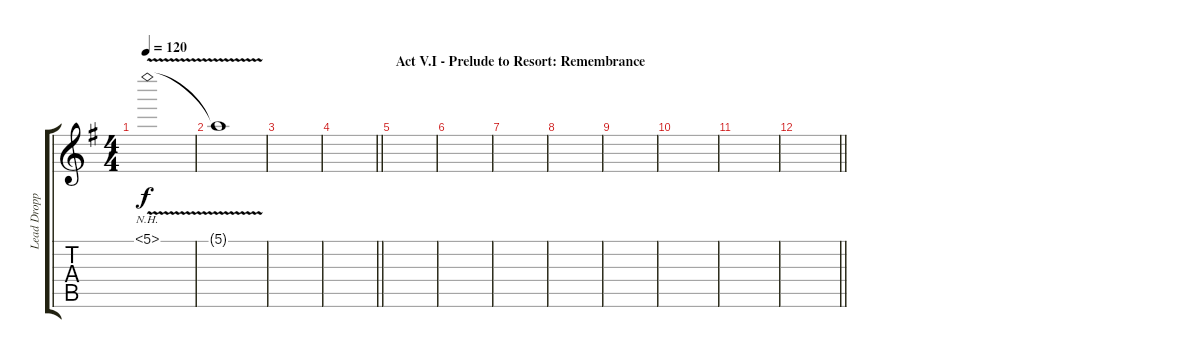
\track ("Lead Dropped D " "Lead Dropp") {instrument distortionguitar}
\staff {score tabs}
\tuning (E4 B3 G3 D3 A2 D2) {hide}
\ts (4 4)
\tempo 120
\clef g2
\ks eminor
5.1{nh v}.1{dy f} |
5.1{t}.1 |
|
\barLineRight lightlight
|
\section ("" "Act V.I - Prelude to Resort: Remembrance")
|
|
|
|
|
|
|
\barLineRight lightlight
